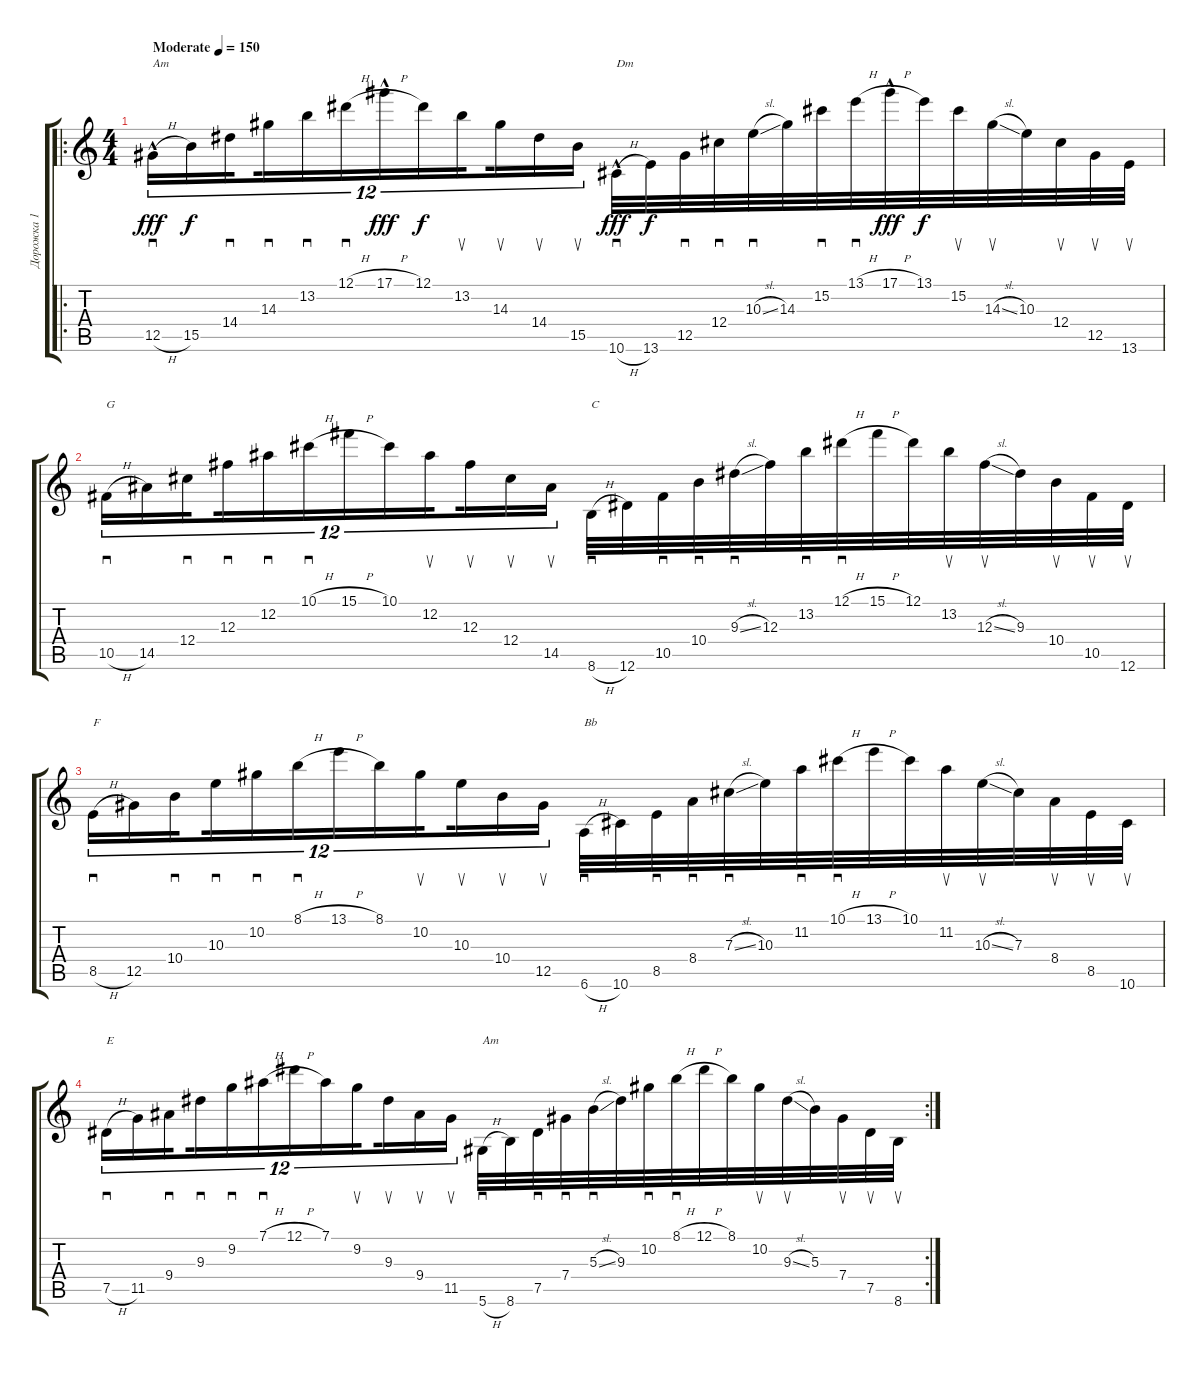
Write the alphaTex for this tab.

\track ("Дорожка 1" "Дорожка 1") {instrument distortionguitar}
\staff {score tabs}
\tuning (Eb4 Bb3 Gb3 Db3 Ab2 Eb2) {hide}
\ro
\ts (4 4)
\section ("" "")
\tempo (150 "Moderate")
\tempo 100
\tempo (150 "Moderate")
\clef g2
\ks c
12.5{h hac}.16{sd tu (12 8) txt "Am" dy fff instrument distortionguitar} 15.5.16{tu (12 8) dy f} 14.4.16{sd tu (12 8) beam splitsecondary} 14.3.16{sd tu (12 8)} 13.2.16{sd tu (12 8)} 12.1{h}.16{sd tu (12 8)} 17.1{h hac}.16{tu (12 8) dy fff} 12.1.16{tu (12 8) dy f} 13.2.16{su tu (12 8) beam splitsecondary} 14.3.16{su tu (12 8)} 14.4.16{su tu (12 8)} 15.5.16{su tu (12 8)} 10.6{h hac}.32{sd txt "Dm" dy fff} 13.6.32{dy f} 12.5.32{sd} 12.4.32{sd beam merge} 10.3{sl}.32{sd} 14.3.32 15.2.32{sd} 13.1{h}.32{sd beam merge} 17.1{h hac}.32{dy fff} 13.1.32{dy f} 15.2.32{su} 14.3{sl}.32{su} 10.3.32 12.4.32{su} 12.5.32{su} 13.6.32{su} |
10.5{h}.16{sd tu (12 8) txt "G"} 14.5.16{tu (12 8)} 12.4.16{sd tu (12 8) beam splitsecondary} 12.3.16{sd tu (12 8)} 12.2.16{sd tu (12 8)} 10.1{h}.16{sd tu (12 8)} 15.1{h}.16{tu (12 8)} 10.1.16{tu (12 8)} 12.2.16{su tu (12 8) beam splitsecondary} 12.3.16{su tu (12 8)} 12.4.16{su tu (12 8)} 14.5.16{su tu (12 8)} 8.6{h}.32{sd txt "С"} 12.6.32 10.5.32{sd} 10.4.32{sd beam merge} 9.3{sl}.32{sd} 12.3.32 13.2.32{sd} 12.1{h}.32{sd beam merge} 15.1{h}.32 12.1.32 13.2.32{su} 12.3{sl}.32{su beam merge} 9.3.32 10.4.32{su} 10.5.32{su} 12.6.32{su} |
8.5{h}.16{sd tu (12 8) txt "F"} 12.5.16{tu (12 8)} 10.4.16{sd tu (12 8) beam splitsecondary} 10.3.16{sd tu (12 8)} 10.2.16{sd tu (12 8)} 8.1{h}.16{sd tu (12 8)} 13.1{h}.16{tu (12 8)} 8.1.16{tu (12 8)} 10.2.16{su tu (12 8) beam splitsecondary} 10.3.16{su tu (12 8)} 10.4.16{su tu (12 8)} 12.5.16{su tu (12 8)} 6.6{h}.32{sd txt "Bb"} 10.6.32 8.5.32{sd} 8.4.32{sd beam merge} 7.3{sl}.32{sd} 10.3.32 11.2.32{sd} 10.1{h}.32{sd beam merge} 13.1{h}.32 10.1.32 11.2.32{su} 10.3{sl}.32{su beam merge} 7.3.32 8.4.32{su} 8.5.32{su} 10.6.32{su} |
\rc 2
7.5{h}.16{sd tu (12 8) txt "E"} 11.5.16{tu (12 8)} 9.4.16{sd tu (12 8) beam splitsecondary} 9.3.16{sd tu (12 8)} 9.2.16{sd tu (12 8)} 7.1{h}.16{sd tu (12 8)} 12.1{h}.16{tu (12 8)} 7.1.16{tu (12 8)} 9.2.16{su tu (12 8) beam splitsecondary} 9.3.16{su tu (12 8)} 9.4.16{su tu (12 8)} 11.5.16{su tu (12 8)} 5.6{h}.32{sd txt "Am"} 8.6.32 7.5.32{sd} 7.4.32{sd beam merge} 5.3{sl}.32{sd} 9.3.32 10.2.32{sd} 8.1{h}.32{sd beam merge} 12.1{h}.32 8.1.32 10.2.32{su} 9.3{sl}.32{su beam merge} 5.3.32 7.4.32{su} 7.5.32{su} 8.6.32{su}
